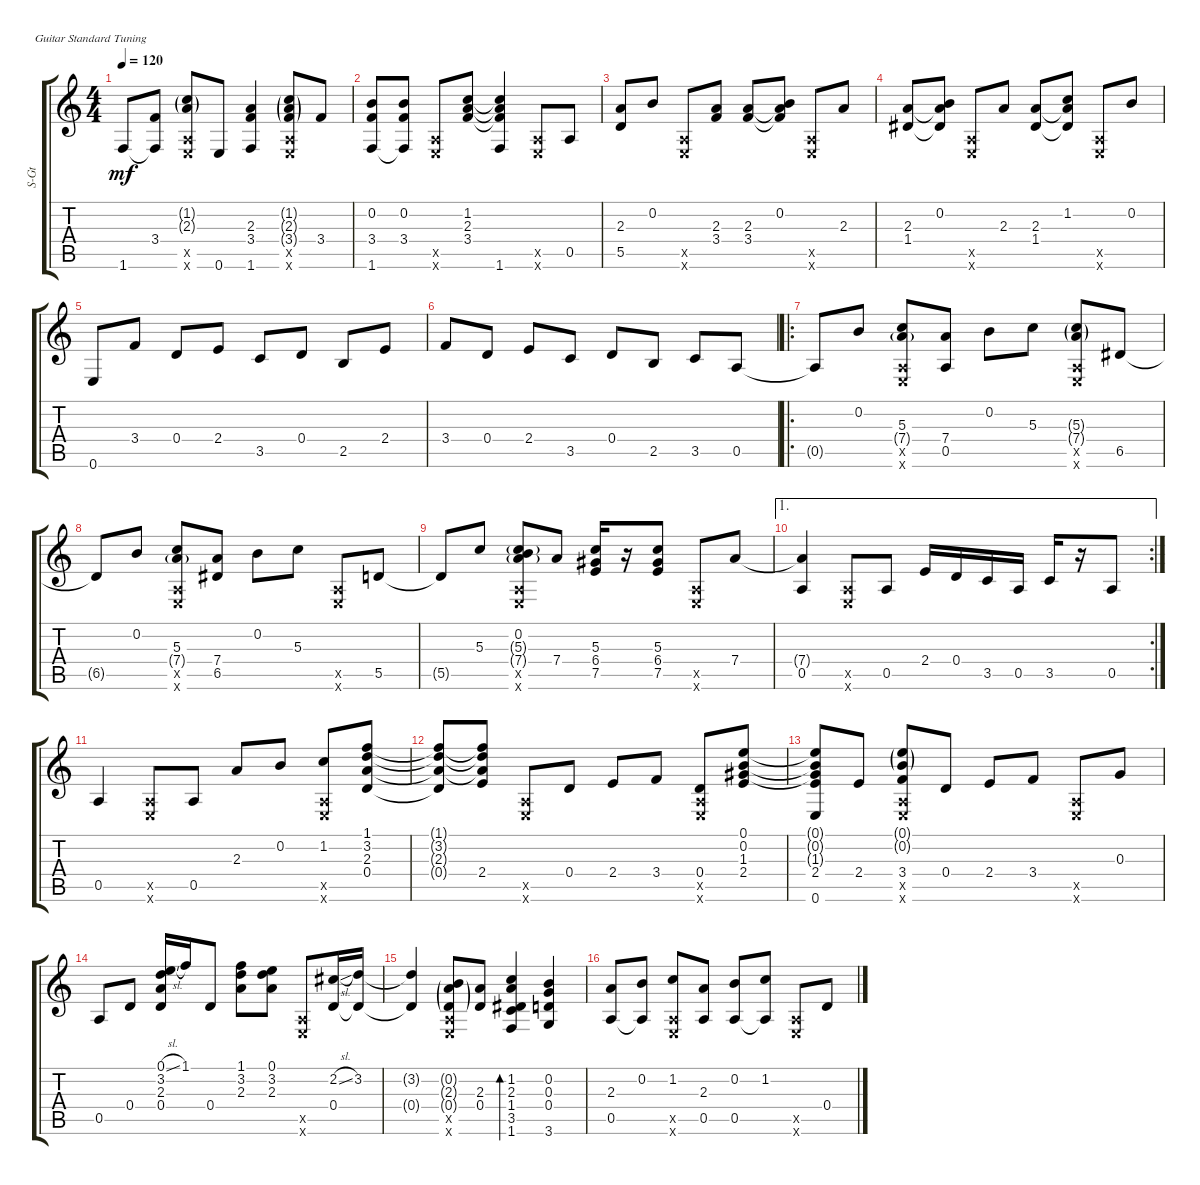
\defaultSystemsLayout 4
\track ("Steel Guitar" "S-Gt") {instrument acousticguitarsteel}
\staff {score tabs}
\tuning (E4 B3 G3 D3 A2 E2)
\ts (4 4)
\tempo 120
\clef g2
\ks aminor
1.6.8{dy mf} (3.4 1.6{t}).8 (2.3{g} 1.2{g} 0.5{x} 0.6{x}).8 0.6.8 (1.6 2.3 3.4).4 (3.4{g} 2.3{g} 1.2{g} 0.5{x} 0.6{x}).8 3.4.8 |
(1.6 3.4 0.2).8 (1.6{t} 3.4 0.2).8 (0.5{x} 0.6{x}).8 (3.4 2.3 1.2).8 (1.2{t} 2.3{t} 3.4{t} 1.6).4 (0.6{x} 0.5{x}).8 0.5.8 |
(2.3 5.5).8 0.2.8 (0.6{x} 0.5{x}).8 (3.4 2.3).8 (2.3 3.4).8 (3.4{t} 2.3{t} 0.2).8 (0.5{x} 0.6{x}).8 2.3.8 |
(2.3 1.4).8 (1.4{t} 2.3{t} 0.2).8 (0.5{x} 0.6{x}).8 2.3.8 (2.3 1.4).8 (1.4{t} 2.3{t} 1.2).8 (0.5{x} 0.6{x}).8 0.2.8 |
0.6.8 3.4.8 0.4.8 2.4.8 3.5.8 0.4.8 2.5.8 2.4.8 |
3.4.8 0.4.8 2.4.8 3.5.8 0.4.8 2.5.8 3.5.8 0.5.8 |
\ro
0.5{t}.8 0.2.8 (5.3 7.4{g} 0.5{x} 0.6{x}).8 (0.5 7.4).8 0.2.8 5.3.8 (5.3{g} 7.4{g} 0.5{x} 0.6{x}).8 6.5.8 |
6.5{t}.8 0.2.8 (5.3 7.4{g} 0.5{x} 0.6{x}).8 (7.4 6.5).8 0.2.8 5.3.8 (0.5{x} 0.6{x}).8 5.5.8 |
5.5{t}.8 5.3.8 (5.3{g} 7.4{g} 0.2 0.5{x} 0.6{x}).8 7.4.8 (5.3 6.4 7.5).16 r.16 (7.5 6.4 5.3).8 (0.5{x} 0.6{x}).8 7.4.8 |
\ae 1
\rc 2
(7.4{t} 0.5).4 (0.5{x} 0.6{x}).8 0.5.8 2.4.16 0.4.16 3.5.16 0.5.16 3.5.16 r.16 0.5.8 |
0.5.4 (0.5{x} 0.6{x}).8 0.5.8 2.3.8 0.2.8 (1.2 0.5{x} 0.6{x}).8 (0.4 2.3 3.2 1.1).8 |
(1.1{t} 3.2{t} 2.3{t} 0.4{t}).8 (1.1{t} 3.2{t} 2.3{t} 2.4).8 (0.5{x} 0.6{x}).8 0.4.8 2.4.8 3.4.8 (0.4 0.5{x} 0.6{x}).8 (2.4 1.3 0.2 0.1).8 |
(0.1{t} 0.2{t} 1.3{t} 2.4 0.6).8 2.4.8 (3.4 0.5{x} 0.6{x} 0.2{g} 0.1{g}).8 0.4.8 2.4.8 3.4.8 (0.5{x} 0.6{x}).8 0.3.8 |
0.5.8 0.4.8 (0.4 2.3 3.2 0.1{sl}).16 1.1.16 0.4.8 (2.3 3.2 1.1).8 (2.3 3.2 0.1).8 (0.5{x} 0.6{x}).8 (0.4 2.2{sl}).16 (3.2 0.4{t}).16 |
(3.2{t} 0.4{t}).4 (0.2{g} 2.3{g} 0.4{g} 0.5{x} 0.6{x}).8 (2.3 0.4).8 (1.2 2.3 1.4 3.5 1.6).4{bd 240} (3.6 0.4 0.3 0.2).4 |
(2.3 0.5).8 (0.2 0.5{t}).8 (0.5{x} 0.6{x} 1.2).8 (2.3 0.5).8 (0.5 0.2).8 (1.2 0.5{t}).8 (0.5{x} 0.6{x}).8 0.4.8
